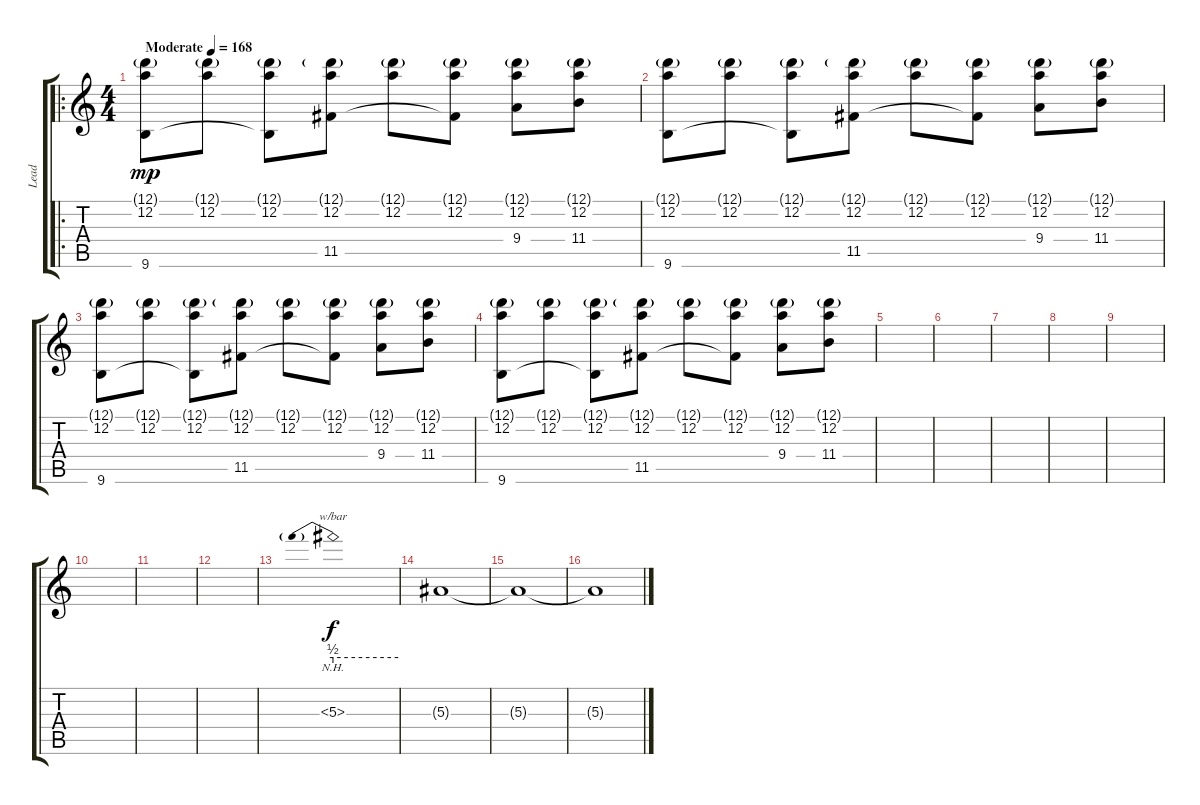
\track ("Lead" "Lead") {instrument overdrivenguitar}
\staff {score tabs}
\tuning (D4 A3 F3 C3 G2 D2) {hide}
\ro
\ts (4 4)
\tempo (168 "Moderate")
\clef g2
\ks c
(12.1{g} 12.2 9.6).8{dy mp balance 8 instrument electricguitarclean} (12.1{g} 12.2).8 (12.1{g} 12.2 9.6{t}).8 (12.1{g} 12.2 11.5).8 (12.1{g} 12.2).8 (12.1{g} 12.2 11.5{t}).8 (12.1{g} 12.2 9.4).8 (12.1{g} 12.2 11.4).8 |
(12.1{g} 12.2 9.6).8{balance 8 instrument electricguitarclean} (12.1{g} 12.2).8 (12.1{g} 12.2 9.6{t}).8 (12.1{g} 12.2 11.5).8 (12.1{g} 12.2).8 (12.1{g} 12.2 11.5{t}).8 (12.1{g} 12.2 9.4).8 (12.1{g} 12.2 11.4).8 |
(12.1{g} 12.2 9.6).8{balance 8 instrument electricguitarclean} (12.1{g} 12.2).8 (12.1{g} 12.2 9.6{t}).8 (12.1{g} 12.2 11.5).8 (12.1{g} 12.2).8 (12.1{g} 12.2 11.5{t}).8 (12.1{g} 12.2 9.4).8 (12.1{g} 12.2 11.4).8 |
(12.1{g} 12.2 9.6).8{balance 8 instrument electricguitarclean} (12.1{g} 12.2).8 (12.1{g} 12.2 9.6{t}).8 (12.1{g} 12.2 11.5).8 (12.1{g} 12.2).8 (12.1{g} 12.2 11.5{t}).8 (12.1{g} 12.2 9.4).8 (12.1{g} 12.2 11.4).8 |
|
|
|
|
|
|
|
|
5.3{nh}.1{tbe (predive default 0 2 60 2) dy f volume 16 instrument overdrivenguitar} |
5.3{t}.1 |
5.3{t}.1 |
5.3{t}.1
